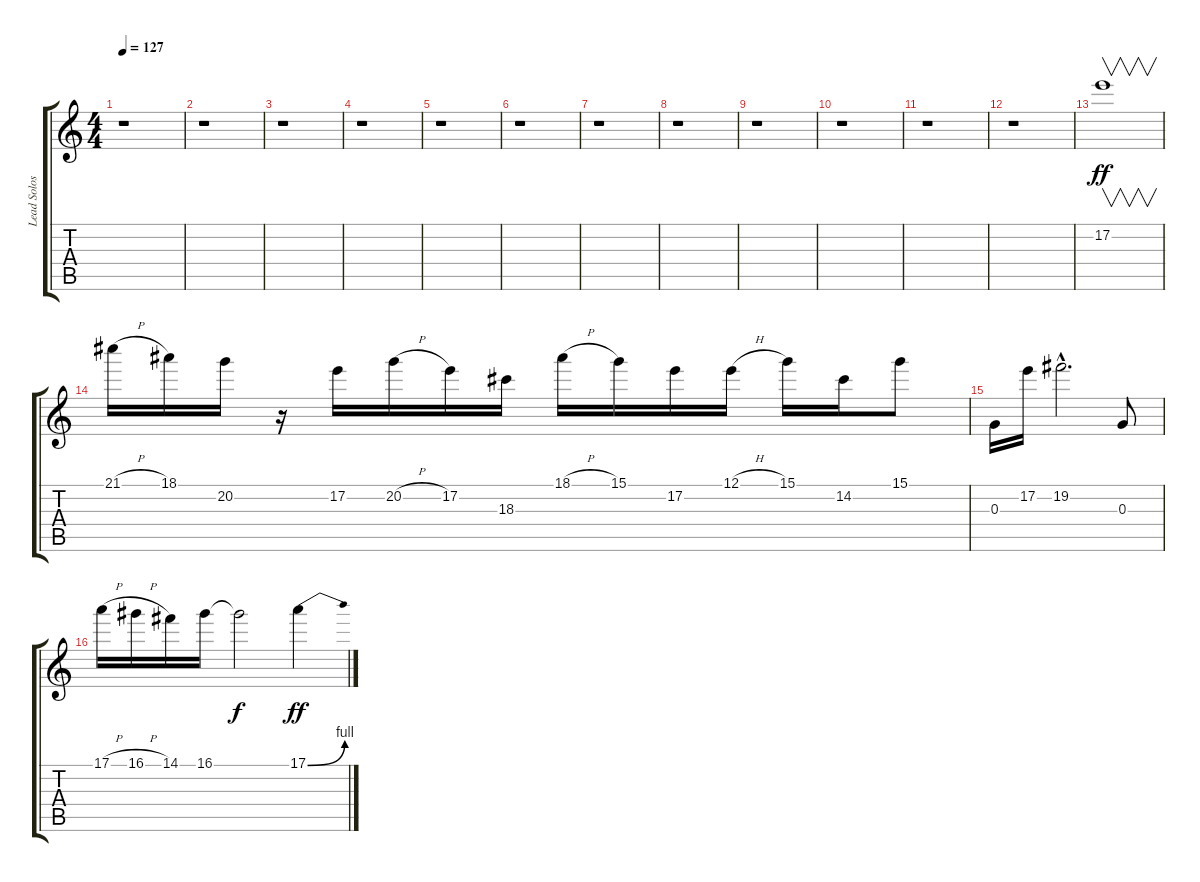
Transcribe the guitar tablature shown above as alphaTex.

\track ("Lead Solos" "Lead Solos") {instrument overdrivenguitar}
\staff {score tabs}
\tuning (E4 B3 G3 D3 A2 E2) {hide}
\ts (4 4)
\tempo 127
\clef g2
\ks c
r.1{dy f} |
r.1 |
r.1 |
r.1 |
r.1 |
r.1 |
r.1 |
r.1 |
r.1 |
r.1 |
r.1 |
r.1 |
17.2.1{v dy ff} |
21.1{h}.16 18.1.16 20.2.16 r.16 17.2.16 20.2{h}.16 17.2.16 18.3.16 18.1{h}.16 15.1.16 17.2.16 12.1{h}.16 15.1.16 14.2.16 15.1.8 |
0.3.16 17.2.16 19.2{hac}.2{d} 0.3.8 |
17.1{h}.16 16.1{h}.16 14.1.16 16.1.16 16.1{t}.2{dy f} 17.1{be (bend 0 0 60 4)}.4{dy ff}
